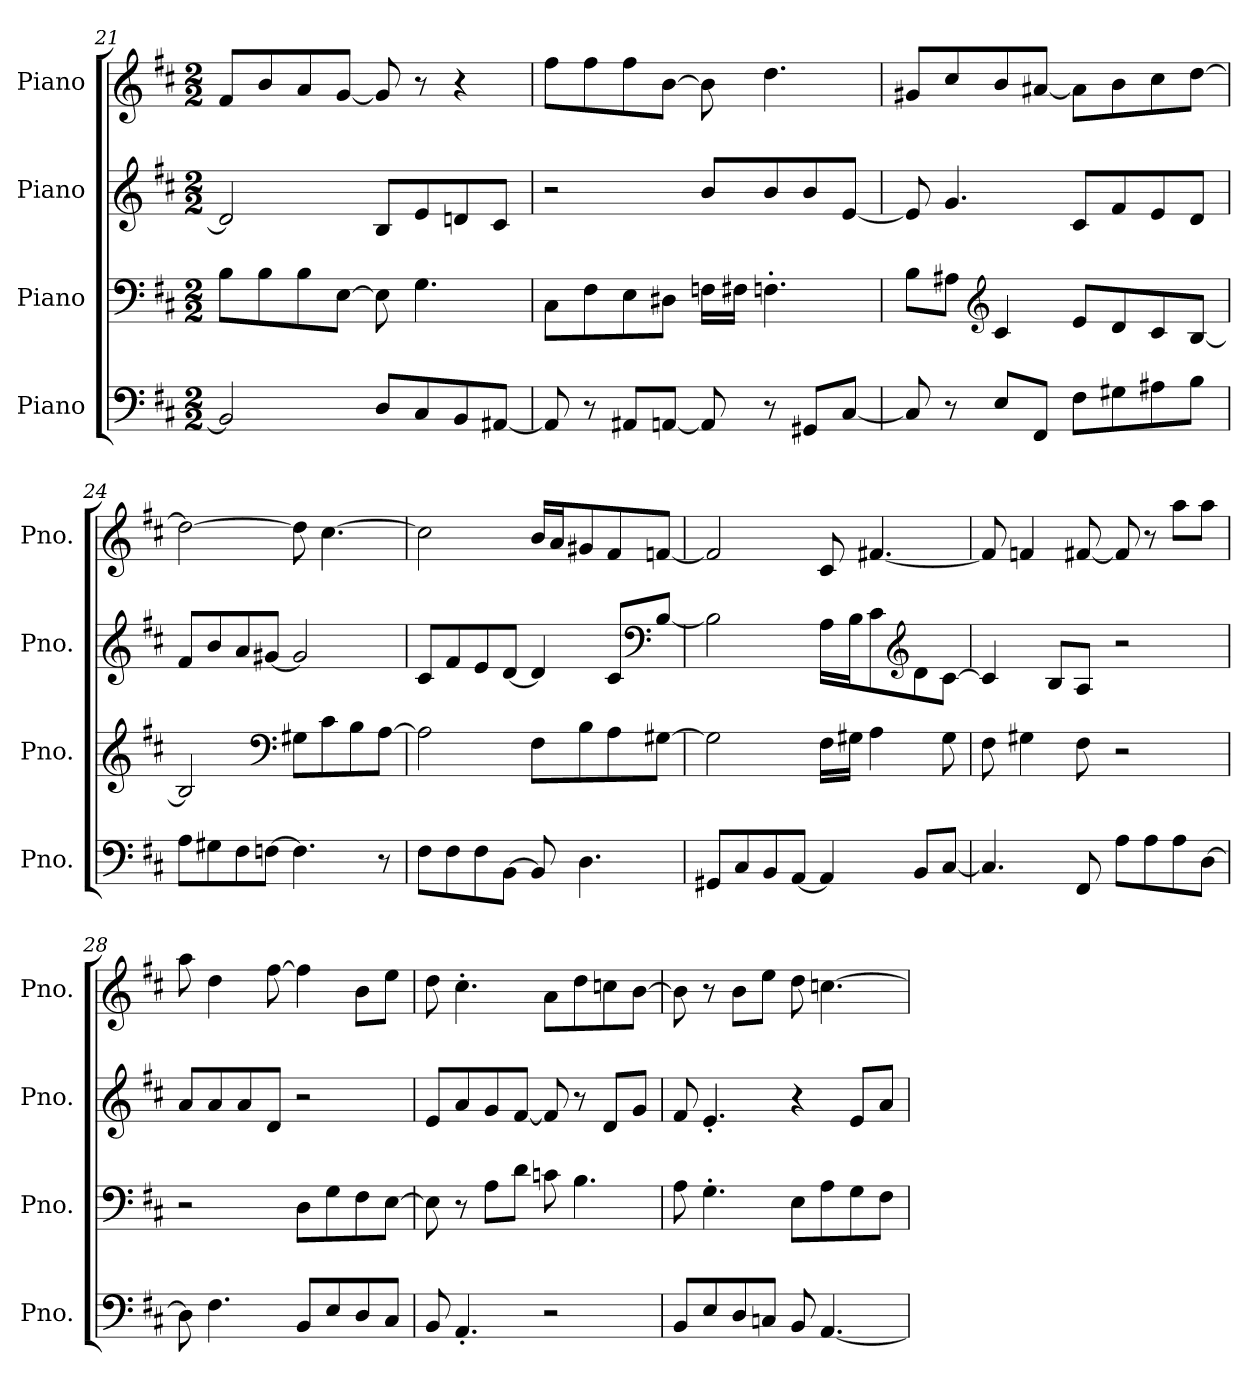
**kern	**kern	**kern	**kern
*part4	*part3	*part2	*part1
*staff4	*staff3	*staff2	*staff1
*I"Piano	*I"Piano	*I"Piano	*I"Piano
*I'Pno.	*I'Pno.	*I'Pno.	*I'Pno.
*clefF4	*clefF4	*clefG2	*clefG2
*k[f#c#]	*k[f#c#]	*k[f#c#]	*k[f#c#]
*M2/2	*M2/2	*M2/2	*M2/2
=21	=21	=21	=21
2BB/]	8B\L	2d#/]	8f#/L
.	8B\	.	8b/
.	8B\	.	8a/
.	[8E\J	.	[8g/J
8D/L	8E\]	8B/L	8g/]
8C#/	4.G\	8e/	8r
8BB/	.	8dn/	4r
[8AA#X/J	.	8c#/J	.
=22	=22	=22	=22
8AA#/]	8C#\L	2r	8ff#\L
8r	8F#\	.	8ff#\
8AA#X/L	8E\	.	8ff#\
[8AAn/J	8D#X\J	.	[8b\J
8AA/]	16Fn\LL	8b/L	8b\]
.	16F#X\JJ	.	.
8r	4.Fn'\	8b/	4.dd\
8GG#X/L	.	8b/	.
[8C#/J	.	[8e/J	.
!!LO:PB:g=z
=23	=23	=23	=23
8C#/]	8B\L	8e/]	8g#X/L
8r	8A#X\J	4.g/	8cc#/
*	*clefG2	*	*
8E/L	4c#/	.	8b/
8FF#/J	.	.	[8a#X/J
8F#\L	8e/L	8c#/L	8a#\L]
8G#X\	8d/	8f#/	8b\
8A#X\	8c#/	8e/	8cc#\
8B\J	[8B/J	8d/J	[8dd\J
=24	=24	=24	=24
8A\L	2B/]	8f#/L	2dd\_
8G#X\	.	8b/	.
8F#\	.	8a/	.
[8Fn\J	.	[8g#X/J	.
*	*clefF4	*	*
4.F\]	8G#X\L	2g#/]	8dd\]
.	8c#\	.	[4.cc#\
.	8B\	.	.
8r	[8A\J	.	.
=25	=25	=25	=25
8F#\L	2A\]	8c#/L	2cc#\]
8F#\	.	8f#/	.
8F#\	.	8e/	.
[8BB\J	.	[8d/J	.
8BB/]	8F#\L	4d/]	16b/LL
.	.	.	16a/J
4.D\	8B\	.	8g#X/
.	8A\	8c#/L	8f#/
*	*	*clefF4	*
.	[8G#X\J	[8B/J	[8fn/J
!!LO:LB:g=z
=26	=26	=26	=26
8GG#X/L	2G#\]	2B\]	2f/]
8C#/	.	.	.
8BB/	.	.	.
[8AA/J	.	.	.
4AA/]	16F#\LL	16A\LL	8c#/
.	16G#X\JJ	16B\J	.
.	4A\	8c#\	[4.f#X/
*	*	*clefG2	*
8BB/L	.	8d\	.
[8C#/J	8G#\	[8c#\J	.
=27	=27	=27	=27
4.C#/]	8F#\	4c#/]	8f#/]
.	4G#X\	.	4fn/
.	.	8B/L	.
8FF#/	8F#\	8A/J	[8f#X/
8A\L	2r	2r	8f#/]
8A\	.	.	8r
8A\	.	.	8aa\L
[8D\J	.	.	8aa\J
=28	=28	=28	=28
8D\]	2r	8a/L	8aa\
4.F#\	.	8a/	4dd\
.	.	8a/	.
.	.	8d/J	[8ff#\
8BB/L	8D\L	2r	4ff#\]
8E/	8G\	.	.
8D/	8F#\	.	8b\L
8C#/J	[8E\J	.	8ee\J
=29	=29	=29	=29
8BB/	8E\]	8e/L	8dd\
4.AA'/	8r	8a/	4.cc#'\
.	8A\L	8g/	.
.	8d\J	[8f#/J	.
2r	8cn\	8f#/]	8a\L
.	4.B\	8r	8dd\
.	.	8d/L	8ccn\
.	.	8g/J	[8b\J
!!LO:LB:g=z
=30	=30	=30	=30
8BB/L	8A\	8f#/	8b\]
8E/	4.G'\	4.e'/	8r
8D/	.	.	8b\L
8Cn/J	.	.	8ee\J
8BB/	8E\L	4r	8dd\
[4.AA/	8A\	.	[4.ccn\
.	8G\	8e/L	.
.	8F#\J	8a/J	.
=	=	=	=
*-	*-	*-	*-
